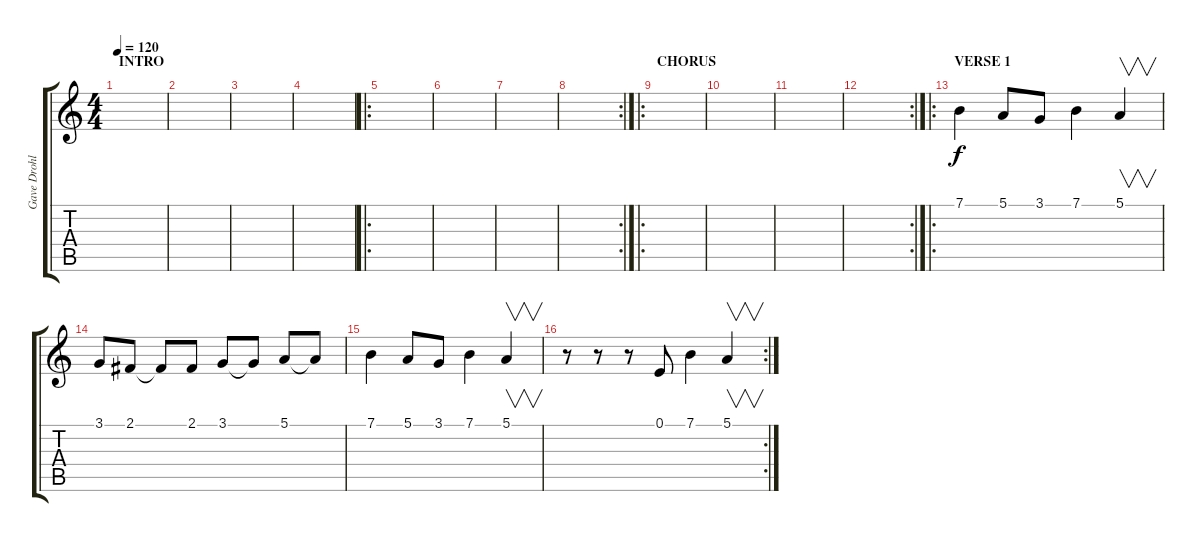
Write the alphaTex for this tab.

\track ("Gave Drohl voc. + guit. 3" "Gave Drohl") {instrument pad4choir}
\staff {score tabs}
\tuning (E4 B3 G3 D3 A2 E2) {hide}
\ts (4 4)
\section ("" "INTRO")
\tempo 120
\clef g2
\ks c
|
|
|
|
\ro
|
|
|
\rc 2
|
\ro
\section ("" "CHORUS")
|
|
|
\rc 2
|
\ro
\section ("" "VERSE 1")
7.1.4 5.1.8 3.1.8 7.1.4 5.1.4{v} |
3.1.8 2.1.8 2.1{t}.8 2.1.8 3.1.8 3.1{t}.8 5.1.8 5.1{t}.8 |
7.1.4 5.1.8 3.1.8 7.1.4 5.1.4{v} |
\rc 2
r.8 r.8 r.8 0.1.8 7.1.4 5.1.4{v}
